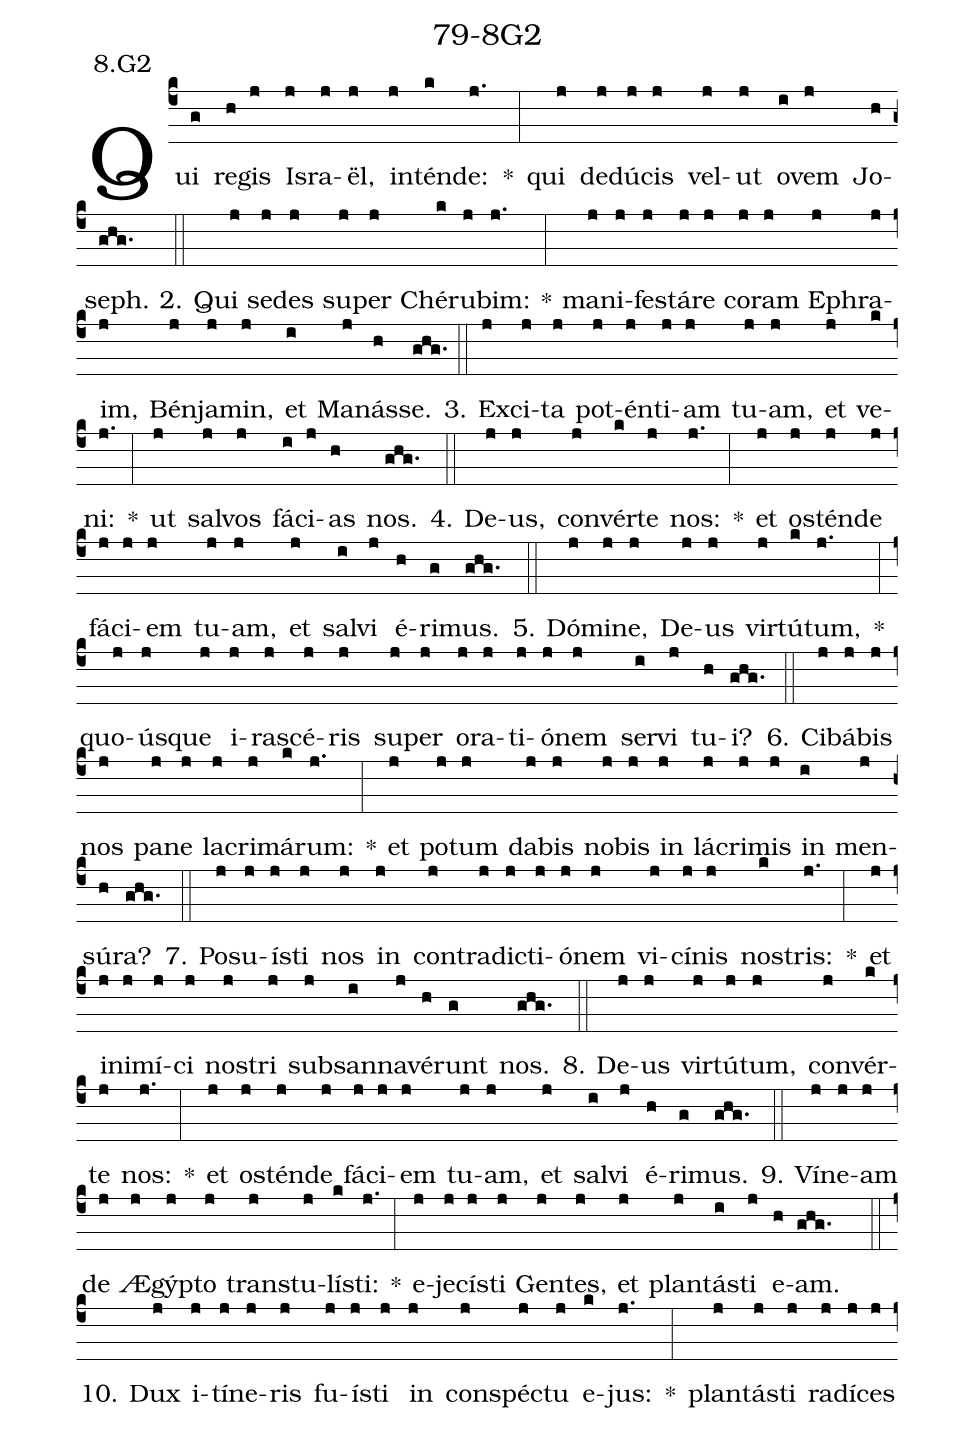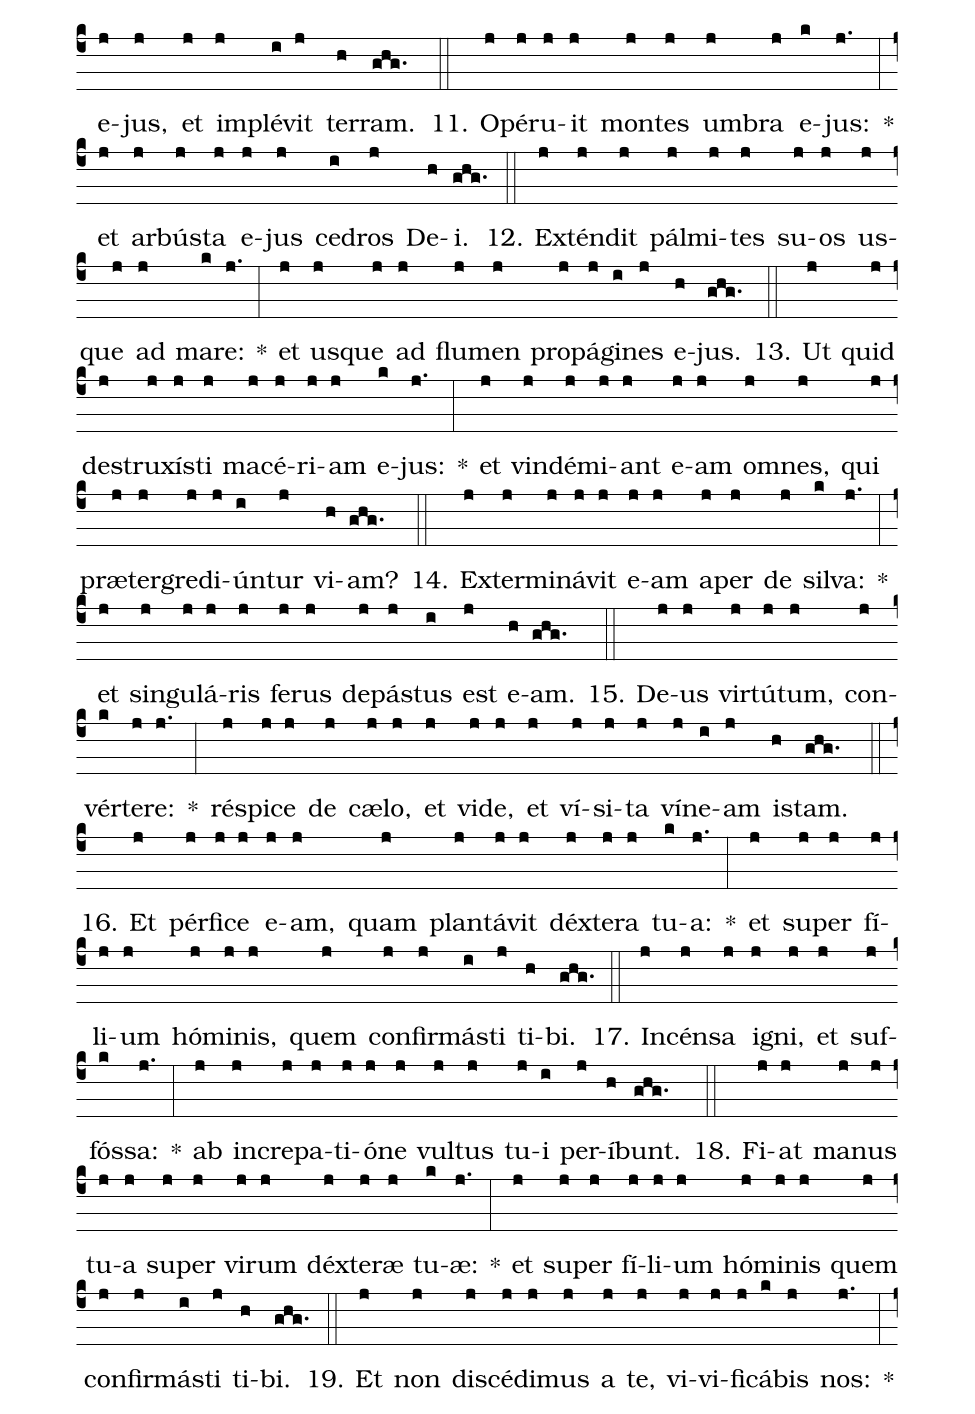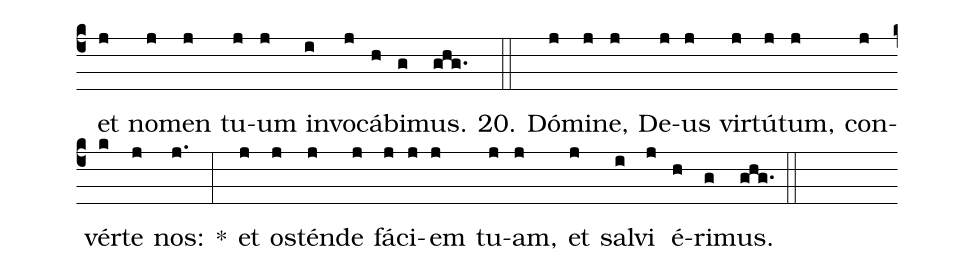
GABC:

name: 79-8G2;
annotation: 8.G2;
%%
(c4)Qui(g) re(h)gis(j) Is(j)ra(j)ël,(j) in(j)tén(k)de:(j.) *(:) qui(j) de(j)dú(j)cis(j) vel(j)ut(j) o(i)vem(j) Jo(h)seph.(ghg.) (::)
2. Qui(j) se(j)des(j) su(j)per(j) Ché(k)ru(j)bim:(j.) *(:) ma(j)ni(j)fes(j)tá(j)re(j) co(j)ram(j) E(j)phra(j)im,(j) Bén(j)ja(j)min,(j) et(i) Ma(j)nás(h)se.(ghg.) (::)
3. Ex(j)ci(j)ta(j) pot(j)én(j)ti(j)am(j) tu(j)am,(j) et(j) ve(k)ni:(j.) *(:) ut(j) sal(j)vos(j) fá(i)ci(j)as(h) nos.(ghg.) (::)
4. De(j)us,(j) con(j)vér(k)te(j) nos:(j.) *(:) et(j) os(j)tén(j)de(j) fá(j)ci(j)em(j) tu(j)am,(j) et(j) sal(i)vi(j) é(h)ri(g)mus.(ghg.) (::)
5. Dó(j)mi(j)ne,(j) De(j)us(j) vir(j)tú(k)tum,(j.) *(:) quo(j)ús(j)que(j) i(j)ra(j)scé(j)ris(j) su(j)per(j) o(j)ra(j)ti(j)ó(j)nem(j) ser(i)vi(j) tu(h)i?(ghg.) (::)
6. Ci(j)bá(j)bis(j) nos(j) pa(j)ne(j) la(j)cri(j)má(k)rum:(j.) *(:) et(j) po(j)tum(j) da(j)bis(j) no(j)bis(j) in(j) lá(j)cri(j)mis(j) in(i) men(j)sú(h)ra?(ghg.) (::)
7. Po(j)su(j)ís(j)ti(j) nos(j) in(j) con(j)tra(j)dic(j)ti(j)ó(j)nem(j) vi(j)cí(j)nis(j) nos(k)tris:(j.) *(:) et(j) in(j)i(j)mí(j)ci(j) nos(j)tri(j) sub(j)san(i)na(j)vé(h)runt(g) nos.(ghg.) (::)
8. De(j)us(j) vir(j)tú(j)tum,(j) con(j)vér(k)te(j) nos:(j.) *(:) et(j) os(j)tén(j)de(j) fá(j)ci(j)em(j) tu(j)am,(j) et(j) sal(i)vi(j) é(h)ri(g)mus.(ghg.) (::)
9. Ví(j)ne(j)am(j) de(j) Æ(j)gýp(j)to(j) trans(j)tu(j)lís(k)ti:(j.) *(:) e(j)je(j)cís(j)ti(j) Gen(j)tes,(j) et(j) plan(j)tás(i)ti(j) e(h)am.(ghg.) (::)
10. Dux(j) i(j)tí(j)ne(j)ris(j) fu(j)ís(j)ti(j) in(j) con(j)spéc(j)tu(j) e(k)jus:(j.) *(:) plan(j)tás(j)ti(j) ra(j)dí(j)ces(j) e(j)jus,(j) et(j) im(j)plé(i)vit(j) ter(h)ram.(ghg.) (::)
11. O(j)pé(j)ru(j)it(j) mon(j)tes(j) um(j)bra(j) e(k)jus:(j.) *(:) et(j) ar(j)bús(j)ta(j) e(j)jus(j) ce(i)dros(j) De(h)i.(ghg.) (::)
12. Ex(j)tén(j)dit(j) pál(j)mi(j)tes(j) su(j)os(j) us(j)que(j) ad(j) ma(k)re:(j.) *(:) et(j) us(j)que(j) ad(j) flu(j)men(j) pro(j)pá(j)gi(i)nes(j) e(h)jus.(ghg.) (::)
13. Ut(j) quid(j) de(j)stru(j)xís(j)ti(j) ma(j)cé(j)ri(j)am(j) e(k)jus:(j.) *(:) et(j) vin(j)dé(j)mi(j)ant(j) e(j)am(j) om(j)nes,(j) qui(j) præ(j)ter(j)gre(j)di(j)ún(i)tur(j) vi(h)am?(ghg.) (::)
14. Ex(j)ter(j)mi(j)ná(j)vit(j) e(j)am(j) a(j)per(j) de(j) sil(k)va:(j.) *(:) et(j) sin(j)gu(j)lá(j)ris(j) fe(j)rus(j) de(j)pás(j)tus(i) est(j) e(h)am.(ghg.) (::)
15. De(j)us(j) vir(j)tú(j)tum,(j) con(j)vér(k)te(j)re:(j.) *(:) ré(j)spi(j)ce(j) de(j) cæ(j)lo,(j) et(j) vi(j)de,(j) et(j) ví(j)si(j)ta(j) ví(j)ne(i)am(j) is(h)tam.(ghg.) (::)
16. Et(j) pér(j)fi(j)ce(j) e(j)am,(j) quam(j) plan(j)tá(j)vit(j) déx(j)te(j)ra(j) tu(k)a:(j.) *(:) et(j) su(j)per(j) fí(j)li(j)um(j) hó(j)mi(j)nis,(j) quem(j) con(j)fir(j)más(i)ti(j) ti(h)bi.(ghg.) (::)
17. In(j)cén(j)sa(j) i(j)gni,(j) et(j) suf(j)fós(k)sa:(j.) *(:) ab(j) in(j)cre(j)pa(j)ti(j)ó(j)ne(j) vul(j)tus(j) tu(j)i(i) per(j)í(h)bunt.(ghg.) (::)
18. Fi(j)at(j) ma(j)nus(j) tu(j)a(j) su(j)per(j) vi(j)rum(j) déx(j)te(j)ræ(j) tu(k)æ:(j.) *(:) et(j) su(j)per(j) fí(j)li(j)um(j) hó(j)mi(j)nis(j) quem(j) con(j)fir(j)más(i)ti(j) ti(h)bi.(ghg.) (::)
19. Et(j) non(j) di(j)scé(j)di(j)mus(j) a(j) te,(j) vi(j)vi(j)fi(j)cá(k)bis(j) nos:(j.) *(:) et(j) no(j)men(j) tu(j)um(j) in(i)vo(j)cá(h)bi(g)mus.(ghg.) (::)
20. Dó(j)mi(j)ne,(j) De(j)us(j) vir(j)tú(j)tum,(j) con(j)vér(k)te(j) nos:(j.) *(:) et(j) os(j)tén(j)de(j) fá(j)ci(j)em(j) tu(j)am,(j) et(j) sal(i)vi(j) é(h)ri(g)mus.(ghg.) (::)
